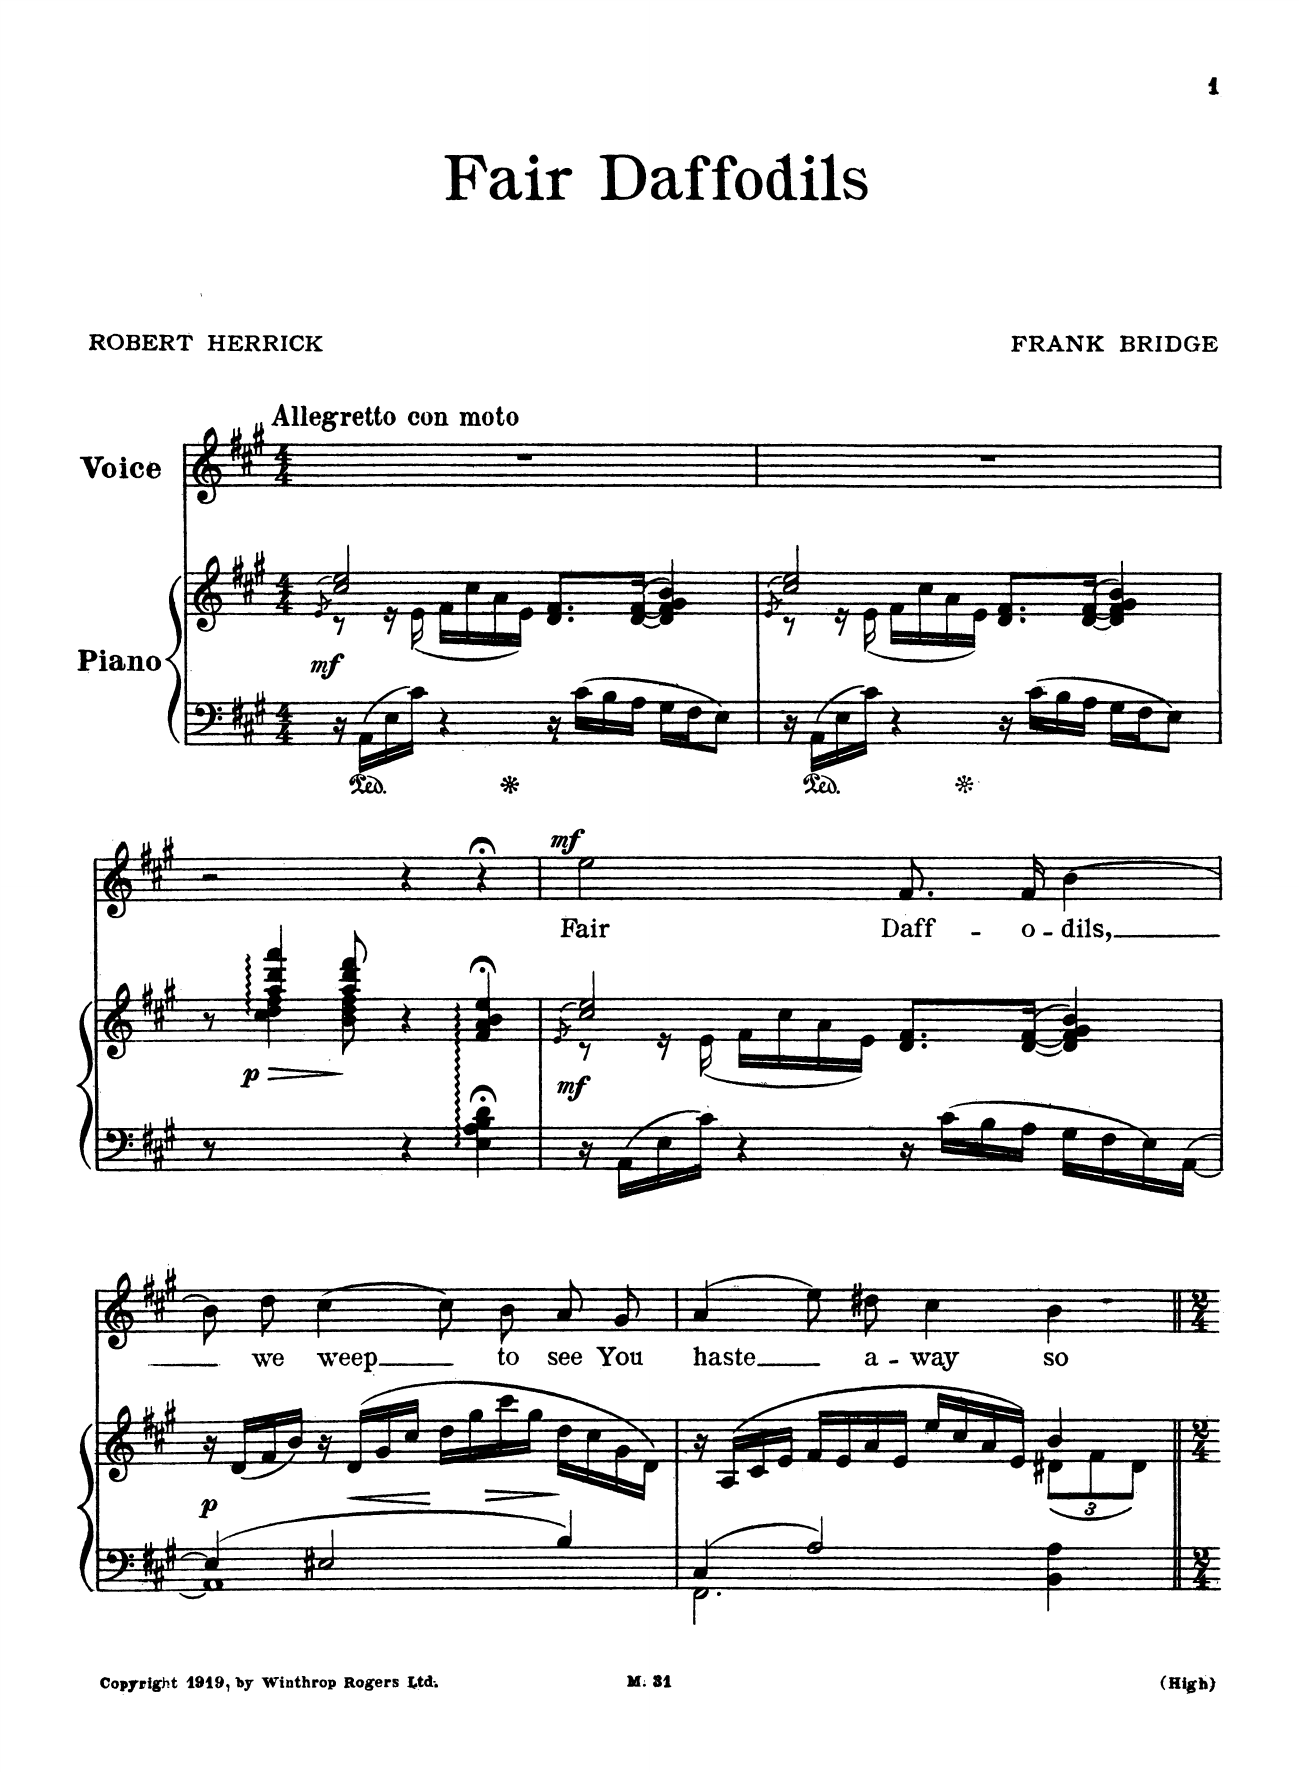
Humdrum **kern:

**kern	**kern	**dynam	**kern	**text	**dynam
*part2	*part2	*part2	*part1	*part1	*part1
*staff3	*staff2	*staff2/3	*staff1	*staff1	*staff1
*I"Piano	*	*	*I"Voice	*	*
*I'Pno	*	*	*	*	*
*clefF4	*clefG2	*	*clefG2	*	*
*k[f#c#g#]	*k[f#c#g#]	*	*k[f#c#g#]	*	*
*M4/4	*M4/4	*	*M4/4	*	*
=1	=1	=1	=1	=1	=1
.	(>8qe/	.	.	.	.
*	*^	*	*	*	*
!	!	!	!	!LO:TX:a:B:t=Allegretto con moto	!	!
!	!	!	!LO:DY:b	!	!	!
16r	2cc#/ 2ee/)	8r	mf	1r	.	.
16AA\LL	.	.	.	.	.	.
16E\	.	16r	.	.	.	.
16c#\JJ	.	(16e\	.	.	.	.
4r	.	16f#\LL	.	.	.	.
.	.	16cc#\	.	.	.	.
.	.	16a\	.	.	.	.
.	.	16e\JJ)	.	.	.	.
16r	2ryy	8.d/ 8.f#/L	.	.	.	.
16c#\LL	.	.	.	.	.	.
16B\	.	.	.	.	.	.
16A\JJ	.	(>[<16d/ [<16f#/Jk	.	.	.	.
16G#\LL	.	4d/] 4f#/] 4g#/ 4b/)	.	.	.	.
16F#\J	.	.	.	.	.	.
8E\J	.	.	.	.	.	.
=2	=2	=2	=2	=2	=2	=2
.	(>8qe/	.	.	.	.	.
16r	2cc#/ 2ee/)	8r	.	1r	.	.
16AA\LL	.	.	.	.	.	.
16E\	.	16r	.	.	.	.
16c#\JJ	.	(16e\	.	.	.	.
4r	.	16f#\LL	.	.	.	.
.	.	16cc#\	.	.	.	.
.	.	16a\	.	.	.	.
.	.	16e\JJ)	.	.	.	.
16r	2ryy	8.d/ 8.f#/L	.	.	.	.
16c#\LL	.	.	.	.	.	.
16B\	.	.	.	.	.	.
16A\JJ	.	(>[<16d/ [<16f#/Jk	.	.	.	.
16G#\LL	.	4d/] 4f#/] 4g#/ 4b/)	.	.	.	.
16F#\J	.	.	.	.	.	.
8E\J	.	.	.	.	.	.
=3	=3	=3	=3	=3	=3	=3
8r	8r	8ryy	.	2r	.	.
!	!	!	!LO:HP:b	!	!	!
!	!	!	!LO:DY:n=1:b	!	!	!
4.ryy	4aa/ 4ddd/ 4aaa/	4cc#\ 4dd\ 4ff#\	> p	.	.	.
.	8ff#/ 8aa/ 8ddd/ 8fff#/	8b\ 8dd\ 8ff#\	]	.	.	.
4r	4r	2ryy	.	4r	.	.
4E\;< 4A\;< 4B\;< 4d\;<	4f#/;< 4a/;< 4b/;< 4ee/;<	.	.	4r;<	.	.
=4	=4	=4	=4	=4	=4	=4
.	(>8qe/	.	.	.	.	.
!	!	!	!LO:DY:b	!	!	!LO:DY:a
16r	2cc#/ 2ee/)	8r	mf	2ee\	Fair	mf
16AA\LL	.	.	.	.	.	.
16E\	.	16r	.	.	.	.
16c#\JJ	.	(16e\	.	.	.	.
4r	.	16f#\LL	.	.	.	.
.	.	16cc#\	.	.	.	.
.	.	16a\	.	.	.	.
.	.	16e\JJ)	.	.	.	.
16r	2ryy	8.d/ 8.f#/L	.	8.f#/L	Daff-	.
16c#\LL	.	.	.	.	.	.
16B\	.	.	.	.	.	.
16A\JJ	.	(>[<16d/ [<16f#/Jk	.	16f#/Jk	-o-	.
16G#\LL	.	4d/] 4f#/] 4g#/ 4b/)	.	[4b\	-dils,	.
16F#\	.	.	.	.	.	.
16E\	.	.	.	.	.	.
[16AA\JJ	.	.	.	.	.	.
*	*v	*v	*	*	*	*
=5	=5	=5	=5	=5	=5
*^	*	*	*	*	*
!	!	!	!LO:DY:b	!	!	!
4E/	1AA]	16r	p	8b\L]	.	.
.	.	(16d/LL	.	.	.	.
.	.	16f#/	.	8dd\J	we	.
.	.	16b/JJ)	.	.	.	.
2E#X/	.	16r	.	[4cc#\	weep	.
!	!	!	!LO:HP:b	!	!	!
.	.	(16d/LL	<	.	.	.
.	.	16g#/	.	.	.	.
.	.	16cc#/JJ	.	.	.	.
.	.	16dd\LL	[	8cc#\L]	.	.
!	!	!	!LO:HP:b	!	!	!
.	.	16gg#\	>	.	.	.
.	.	16ccc#\	.	8b\J	to	.
.	.	16gg#\JJ	.	.	.	.
4B/	.	16dd/LL	.	8a/L	see	.
.	.	16cc#/	]	.	.	.
.	.	16g#/	.	8g#/J	You	.
.	.	16d/JJ)	.	.	.	.
=6	=6	=6	=6	=6	=6	=6
*	*	*^	*	*	*	*
4C#/	2.AA\	16r	2.ryy	.	(4a/	haste	.
.	.	(>16A/LL	.	.	.	.	.
.	.	16c#/	.	.	.	.	.
.	.	16e/JJ	.	.	.	.	.
2A/	.	16f#/LL	.	.	8ee\L)	.	.
.	.	16e/	.	.	.	.	.
.	.	16a/	.	.	8dd#X\J	a-	.
.	.	16e/JJ	.	.	.	.	.
.	.	16ee/LL	.	.	4cc#\	-way	.
.	.	16cc#/	.	.	.	.	.
.	.	16a/	.	.	.	.	.
.	.	16e/JJ)	.	.	.	.	.
*	*	*	*Xbrackettup	*	*	*	*
4BB\ 4A\	4ryy	4b/	12d#X\L	.	4b\	so	.
.	.	.	12f#\	.	.	.	.
.	.	.	12d#\J	.	.	.	.
*v	*v	*	*	*	*	*	*
*	*v	*v	*	*	*	*
=||	=||	=||	=||	=||	=||
*-	*-	*-	*-	*-	*-
